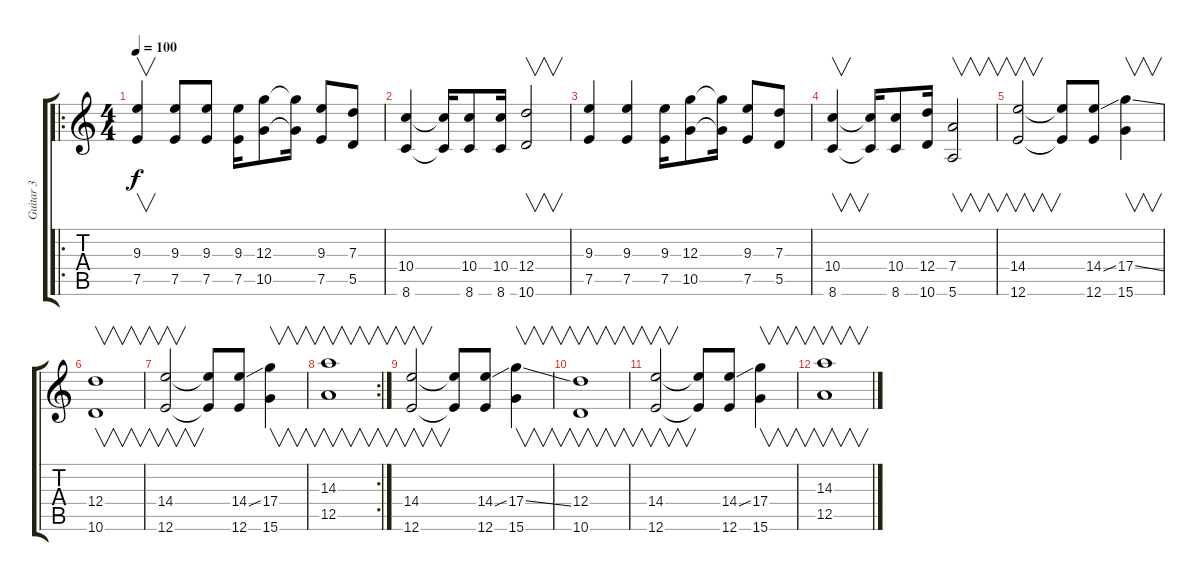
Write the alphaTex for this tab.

\track ("Guitar 3" "Guitar 3") {instrument overdrivenguitar}
\staff {score tabs}
\tuning (E4 B3 G3 D3 A2 E2) {hide}
\ro
\ts (4 4)
\tempo 100
\clef g2
\ks c
(9.3 7.5).4{v dy f instrument overdrivenguitar} (9.3 7.5).8 (9.3 7.5).8 (9.3 7.5).16 (12.3 10.5).8 (12.3{t} 10.5{t}).16 (9.3 7.5).8 (7.3 5.5).8 |
(10.4 8.6).4 (10.4{t} 8.6{t}).16 (10.4 8.6).8 (10.4 8.6).16 (12.4 10.6).2{v} |
(9.3 7.5).4 (9.3 7.5).4 (9.3 7.5).16 (12.3 10.5).8 (12.3{t} 10.5{t}).16 (9.3 7.5).8 (7.3 5.5).8 |
(10.4 8.6).4{v} (10.4{t} 8.6{t}).16 (10.4 8.6).8 (12.4 10.6).16 (7.4 5.6).2{v} |
(14.4 12.6).2{v instrument acousticguitarnylon} (14.4{t} 12.6{t}).8 (14.4{ss} 12.6).8 (17.4{ss} 15.6).4{v} |
(12.4 10.6).1{v} |
(14.4 12.6).2{v} (14.4{t} 12.6{t}).8 (14.4{ss} 12.6).8 (17.4 15.6).4{v} |
\rc 2
(14.3 12.5).1{v} |
(14.4 12.6).2{v instrument acousticguitarnylon} (14.4{t} 12.6{t}).8 (14.4{ss} 12.6).8 (17.4{ss} 15.6).4{v} |
(12.4 10.6).1{v} |
(14.4 12.6).2{v} (14.4{t} 12.6{t}).8 (14.4{ss} 12.6).8 (17.4 15.6).4{v} |
(14.3 12.5).1{v}
